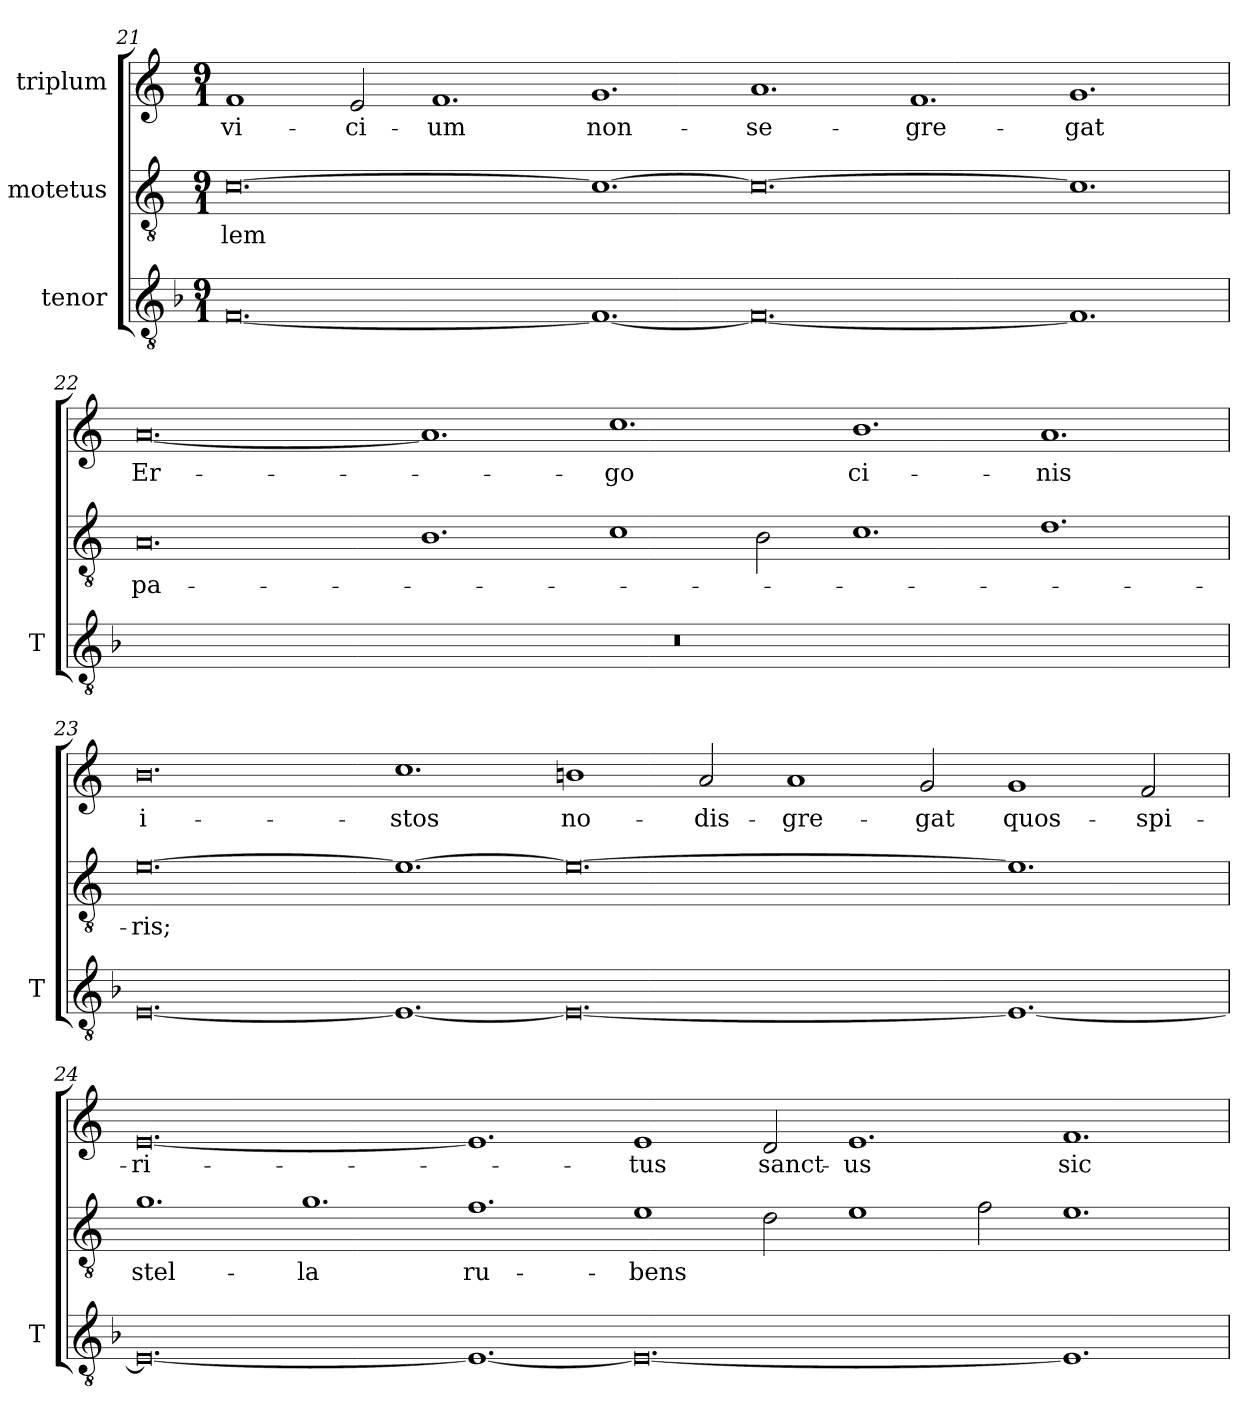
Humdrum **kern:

**kern	**kern	**text	**kern	**text
*part3	*part2	*part2	*part1	*part1
*staff3	*staff2	*staff2	*staff1	*staff1
*I"tenor	*I"motetus	*	*I"triplum	*
*I'T	*	*	*	*
!!LO:LB:g=z
*clefGv2	*clefGv2	*	*clefG2	*
*k[b-]	*k[]	*	*k[]	*
*F:	*C:	*	*C:	*
*M9/1	*M9/1	*	*M9/1	*
=21	=21	=21	=21	=21
[0.F/	[0.c\	-lem	1f/	vi-
.	.	.	2e/	-ci-
.	.	.	1.f/	-um
1.F/_	1.c\_	.	1.g/	non-
0.F/_	0.c\_	.	1.a/	se-
.	.	.	1.f/	-gre-
1.F/]	1.c\]	.	1.g/	-gat
=22	=22	=22	=22	=22
1%9r	0.A/	pa-	[0.a/	Er-
.	1.B\	.	1.a/]	.
.	1c\	.	1.cc\	-go
.	2B\	.	.	.
.	1.c\	.	1.b\	ci-
.	1.d\	.	1.a/	-nis
!!LO:LB:g=z
=23	=23	=23	=23	=23
[0.E/	[0.e\	-ris;	0.b\	i-
1.E/_	1.e\_	.	1.cc\	-stos
0.E/_	0.e\_	.	1bn\	no-
.	.	.	2a/	dis-
.	.	.	1a/	-gre-
.	.	.	2g/	-gat
1.E/_	1.e\]	.	1g/	quos-
.	.	.	2f/	spi-
=24	=24	=24	=24	=24
0.E/_	1.g\	stel-	[0.e/	-ri-
.	1.g\	-la	.	.
1.E/_	1.f\	ru-	1.e/]	.
0.E/_	1e\	-bens	1e/	-tus
.	2d\	.	2d/	sanct-
.	1e\	.	1.e/	-us
.	2f\	.	.	.
1.E/]	1.e\	.	1.f/	sic-
=	=	=	=	=
*-	*-	*-	*-	*-
